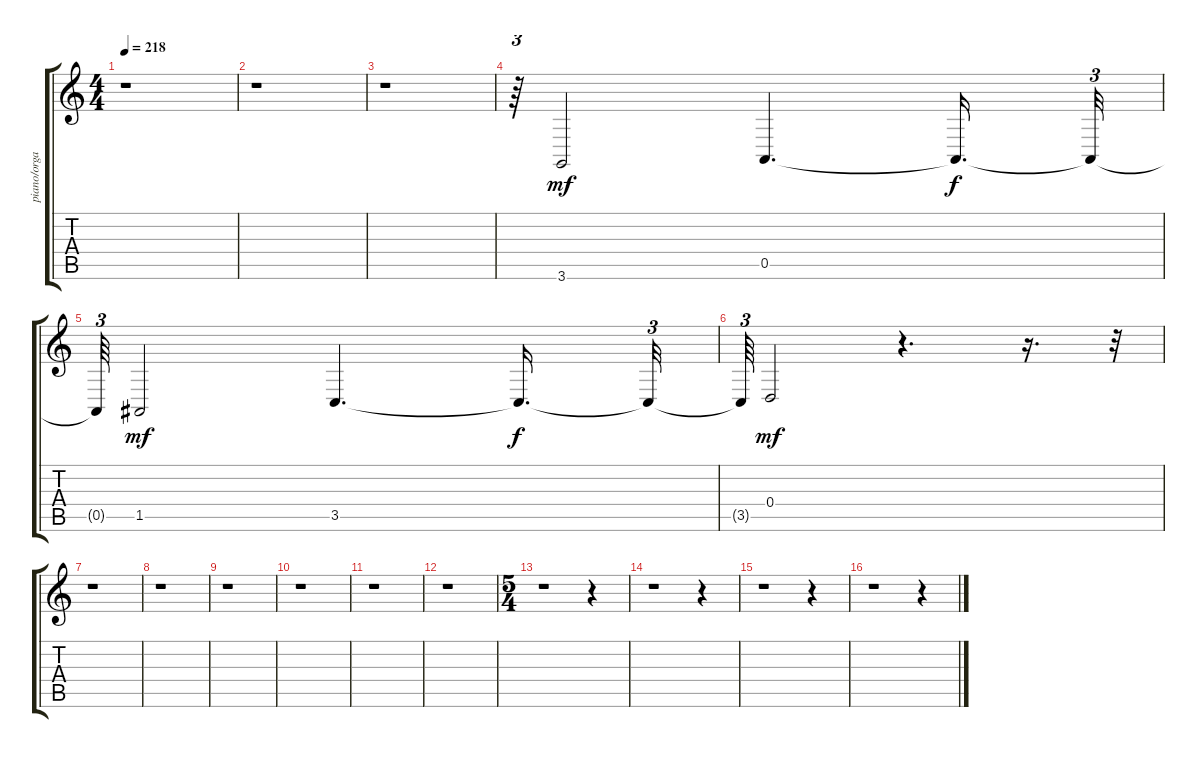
\track ("piano/organ/synths  " "piano/orga") {instrument brightacousticpiano}
\staff {score tabs}
\tuning (E4 B3 G3 D3 A2 E2) {hide}
\ts (4 4)
\tempo 218
\clef g2
\ks c
r.1{dy f} |
r.1 |
r.1 |
r.64{tu (3 2)} 3.6.2{dy mf} 0.5.4{d} 0.5{t}.16{d dy f} 0.5{t}.32{tu (3 2)} |
0.5{t}.64{tu (3 2)} 1.5.2{dy mf} 3.5.4{d} 3.5{t}.16{d dy f} 3.5{t}.32{tu (3 2)} |
3.5{t}.64{tu (3 2)} 0.4.2{dy mf} r.4{d} r.16{d} r.32{tu (3 2)} |
r.1 |
r.1 |
r.1 |
r.1 |
r.1 |
r.1 |
\ts (5 4)
r.1 r.4 |
r.1 r.4 |
r.1 r.4 |
r.1 r.4
